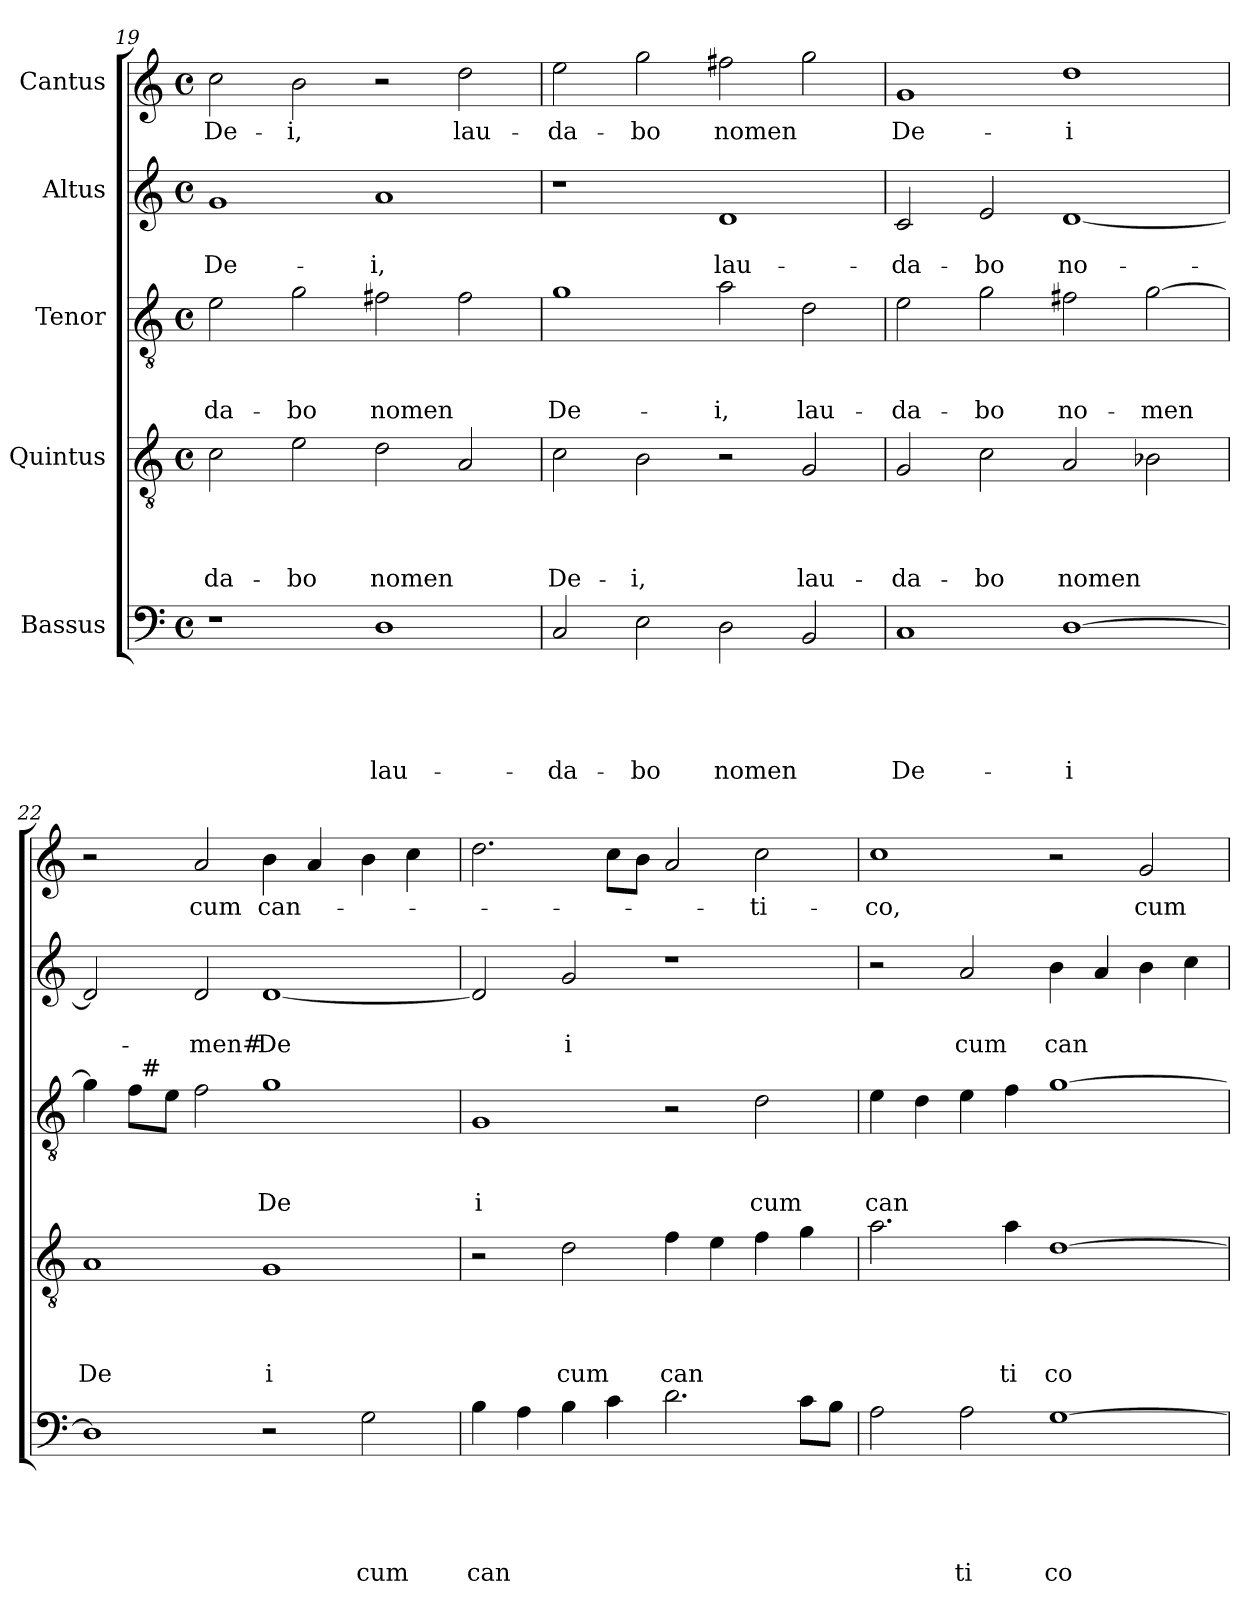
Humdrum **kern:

**kern	**text	**text	**text	**text	**text	**kern	**text	**text	**text	**text	**kern	**text	**text	**text	**kern	**text	**text	**kern	**text
*part5	*part5	*part5	*part5	*part5	*part5	*part4	*part4	*part4	*part4	*part4	*part3	*part3	*part3	*part3	*part2	*part2	*part2	*part1	*part1
*staff5	*staff5	*staff5	*staff5	*staff5	*staff5	*staff4	*staff4	*staff4	*staff4	*staff4	*staff3	*staff3	*staff3	*staff3	*staff2	*staff2	*staff2	*staff1	*staff1
*I"Bassus	*	*	*	*	*	*I"Quintus	*	*	*	*	*I"Tenor	*	*	*	*I"Altus	*	*	*I"Cantus	*
*clefF4	*	*	*	*	*	*clefGv2	*	*	*	*	*clefGv2	*	*	*	*clefG2	*	*	*clefG2	*
*k[]	*	*	*	*	*	*k[]	*	*	*	*	*k[]	*	*	*	*k[]	*	*	*k[]	*
*C:	*	*	*	*	*	*C:	*	*	*	*	*C:	*	*	*	*C:	*	*	*C:	*
*M4/4	*	*	*	*	*	*M4/4	*	*	*	*	*M4/4	*	*	*	*M4/4	*	*	*M4/4	*
*met(c)	*	*	*	*	*	*met(c)	*	*	*	*	*met(c)	*	*	*	*met(c)	*	*	*met(c)	*
=19	=19	=19	=19	=19	=19	=19	=19	=19	=19	=19	=19	=19	=19	=19	=19	=19	=19	=19	=19
!	!	!	!	!	!	!	!	!	!	!LO:LY:b	!	!	!	!LO:LY:b	!	!	!LO:LY:b	!	!LO:LY:b
1r	.	.	.	.	.	2c\	.	.	.	-da-	2e\	.	.	-da-	1g	.	-De-	2cc\	De-
!	!	!	!	!	!	!	!	!	!	!LO:LY:b	!	!	!	!LO:LY:b	!	!	!	!	!LO:LY:b
.	.	.	.	.	.	2e\	.	.	.	-bo	2g\	.	.	-bo	.	.	.	2b\	-i,
!	!	!	!	!	!LO:LY:b	!	!	!	!	!LO:LY:b	!	!	!	!LO:LY:b	!	!	!LO:LY:b	!	!
1D	.	.	.	.	lau-	2d\	.	.	.	nomen	2f#X\	.	.	nomen	1a	.	-i,	2r	.
!	!	!	!	!	!	!	!	!	!	!	!	!	!	!	!	!	!	!	!LO:LY:b
.	.	.	.	.	.	2A/	.	.	.	.	2f#\	.	.	.	.	.	.	2dd\	lau-
=20	=20	=20	=20	=20	=20	=20	=20	=20	=20	=20	=20	=20	=20	=20	=20	=20	=20	=20	=20
!	!	!	!	!	!LO:LY:b	!	!	!	!	!LO:LY:b	!	!	!	!LO:LY:b	!	!	!	!	!LO:LY:b
2C/	.	.	.	.	-da-	2c\	.	.	.	De-	1g	.	.	De-	1r	.	.	2ee\	-da-
!	!	!	!	!	!LO:LY:b	!	!	!	!	!LO:LY:b	!	!	!	!	!	!	!	!	!LO:LY:b
2E\	.	.	.	.	-bo	2B\	.	.	.	-i,	.	.	.	.	.	.	.	2gg\	-bo
!	!	!	!	!	!LO:LY:b	!	!	!	!	!	!	!	!	!LO:LY:b	!	!	!LO:LY:b	!	!LO:LY:b
2D\	.	.	.	.	nomen	2r	.	.	.	.	2a\	.	.	-i,	1d	.	lau-	2ff#X\	nomen
!	!	!	!	!	!	!	!	!	!	!LO:LY:b	!	!	!	!LO:LY:b	!	!	!	!	!
2BB/	.	.	.	.	.	2G/	.	.	.	lau-	2d\	.	.	lau-	.	.	.	2gg\	.
=21	=21	=21	=21	=21	=21	=21	=21	=21	=21	=21	=21	=21	=21	=21	=21	=21	=21	=21	=21
!	!	!	!	!	!LO:LY:b	!	!	!	!	!LO:LY:b	!	!	!	!LO:LY:b	!	!	!LO:LY:b	!	!LO:LY:b
1C	.	.	.	.	De-	2G/	.	.	.	-da-	2e\	.	.	-da-	2c/	.	-da-	1g	De-
!	!	!	!	!	!	!	!	!	!	!LO:LY:b	!	!	!	!LO:LY:b	!	!	!LO:LY:b	!	!
.	.	.	.	.	.	2c\	.	.	.	-bo	2g\	.	.	-bo	2e/	.	-bo	.	.
!	!	!	!	!	!LO:LY:b:rj	!	!	!	!	!LO:LY:b	!	!	!	!LO:LY:b	!	!	!LO:LY:b	!	!LO:LY:b
[>1D	.	.	.	.	-i	2A/	.	.	.	nomen	2f#X\	.	.	no-	[>1d	.	no-	1dd	-i
!	!	!	!	!	!	!	!	!	!	!	!	!	!	!LO:LY:b	!	!	!	!	!
.	.	.	.	.	.	2B-X\	.	.	.	.	[>2g\	.	.	-men	.	.	.	.	.
!!LO:PB:g=z
=22	=22	=22	=22	=22	=22	=22	=22	=22	=22	=22	=22	=22	=22	=22	=22	=22	=22	=22	=22
!	!	!	!	!	!	!	!	!	!	!LO:LY:b	!	!	!	!	!	!	!	!	!
*	*	*	*	*	*	*	*	*	*	*	*^	*	*	*	*	*	*	*	*
1D]	.	.	.	.	.	1A	.	.	.	De	4g\]	4ryy	.	.	.	2d/]	.	.	2r	.
.	.	.	.	.	.	.	.	.	.	.	8f\L	32ryy	.	.	.	.	.	.	.	.
!	!	!	!	!	!	!	!	!	!	!	!	!LO:TX:a:t=#	!	!	!	!	!	!	!	!
.	.	.	.	.	.	.	.	.	.	.	.	1ryy	.	.	.	.	.	.	.	.
.	.	.	.	.	.	.	.	.	.	.	8e\J	.	.	.	.	.	.	.	.	.
!	!	!	!	!	!	!	!	!	!	!	!	!	!	!	!	!	!	!LO:LY:b:rj	!	!LO:LY:b
.	.	.	.	.	.	.	.	.	.	.	2f\	.	.	.	.	2d/	.	-men#	2a/	cum
!	!	!	!	!	!	!	!	!	!	!LO:LY:b	!	!	!	!	!LO:LY:b	!	!	!LO:LY:b	!	!LO:LY:b
2r	.	.	.	.	.	1G	.	.	.	i	1g	.	.	.	De	[<1d	.	De	4b\	can-
.	.	.	.	.	.	.	.	.	.	.	.	.	.	.	.	.	.	.	4a/	.
.	.	.	.	.	.	.	.	.	.	.	.	2ryy	.	.	.	.	.	.	.	.
!	!	!	!	!	!LO:LY:b	!	!	!	!	!	!	!	!	!	!	!	!	!	!	!
2G\	.	.	.	.	cum	.	.	.	.	.	.	.	.	.	.	.	.	.	4b\	.
.	.	.	.	.	.	.	.	.	.	.	.	.	.	.	.	.	.	.	4cc\	.
.	.	.	.	.	.	.	.	.	.	.	.	8..ryy	.	.	.	.	.	.	.	.
=23	=23	=23	=23	=23	=23	=23	=23	=23	=23	=23	=23	=23	=23	=23	=23	=23	=23	=23	=23	=23
!	!	!	!	!	!LO:LY:b	!	!	!	!	!	!	!	!	!	!LO:LY:b	!	!	!	!	!
*	*	*	*	*	*	*	*	*	*	*	*v	*v	*	*	*	*	*	*	*	*
4B\	.	.	.	.	can	2r	.	.	.	.	1G	.	.	i	2d/]	.	.	2.dd\	.
4A\	.	.	.	.	.	.	.	.	.	.	.	.	.	.	.	.	.	.	.
!	!	!	!	!	!	!	!	!	!	!LO:LY:b	!	!	!	!	!	!	!LO:LY:b	!	!
4B\	.	.	.	.	.	2d\	.	.	.	cum	.	.	.	.	2g/	.	i	.	.
4c\	.	.	.	.	.	.	.	.	.	.	.	.	.	.	.	.	.	8cc\L	.
.	.	.	.	.	.	.	.	.	.	.	.	.	.	.	.	.	.	8b\J	.
!	!	!	!	!	!	!	!	!	!	!LO:LY:b	!	!	!	!	!	!	!	!	!
2.d\	.	.	.	.	.	4f\	.	.	.	can	2r	.	.	.	1r	.	.	2a/	.
.	.	.	.	.	.	4e\	.	.	.	.	.	.	.	.	.	.	.	.	.
!	!	!	!	!	!	!	!	!	!	!	!	!	!	!LO:LY:b	!	!	!	!	!LO:LY:b
.	.	.	.	.	.	4f\	.	.	.	.	2d\	.	.	cum	.	.	.	2cc\	-ti-
8c\L	.	.	.	.	.	4g\	.	.	.	.	.	.	.	.	.	.	.	.	.
8B\J	.	.	.	.	.	.	.	.	.	.	.	.	.	.	.	.	.	.	.
=24	=24	=24	=24	=24	=24	=24	=24	=24	=24	=24	=24	=24	=24	=24	=24	=24	=24	=24	=24
!	!	!	!	!	!	!	!	!	!	!	!	!	!	!LO:LY:b	!	!	!	!	!LO:LY:b
2A\	.	.	.	.	.	2.a\	.	.	.	.	4e\	.	.	can	2r	.	.	1cc	-co,
.	.	.	.	.	.	.	.	.	.	.	4d\	.	.	.	.	.	.	.	.
!	!	!	!	!	!LO:LY:b	!	!	!	!	!	!	!	!	!	!	!	!LO:LY:b	!	!
2A\	.	.	.	.	ti	.	.	.	.	.	4e\	.	.	.	2a/	.	cum	.	.
!	!	!	!	!	!	!	!	!	!	!LO:LY:b	!	!	!	!	!	!	!	!	!
.	.	.	.	.	.	4a\	.	.	.	ti	4f\	.	.	.	.	.	.	.	.
!	!	!	!	!	!LO:LY:b	!	!	!	!	!LO:LY:b	!	!	!	!	!	!	!LO:LY:b	!	!
[>1G	.	.	.	.	co	[>1d	.	.	.	co	[>1g	.	.	.	4b\	.	can	2r	.
.	.	.	.	.	.	.	.	.	.	.	.	.	.	.	4a/	.	.	.	.
!	!	!	!	!	!	!	!	!	!	!	!	!	!	!	!	!	!	!	!LO:LY:b
.	.	.	.	.	.	.	.	.	.	.	.	.	.	.	4b\	.	.	2g/	cum
.	.	.	.	.	.	.	.	.	.	.	.	.	.	.	4cc\	.	.	.	.
=	=	=	=	=	=	=	=	=	=	=	=	=	=	=	=	=	=	=	=
*-	*-	*-	*-	*-	*-	*-	*-	*-	*-	*-	*-	*-	*-	*-	*-	*-	*-	*-	*-
